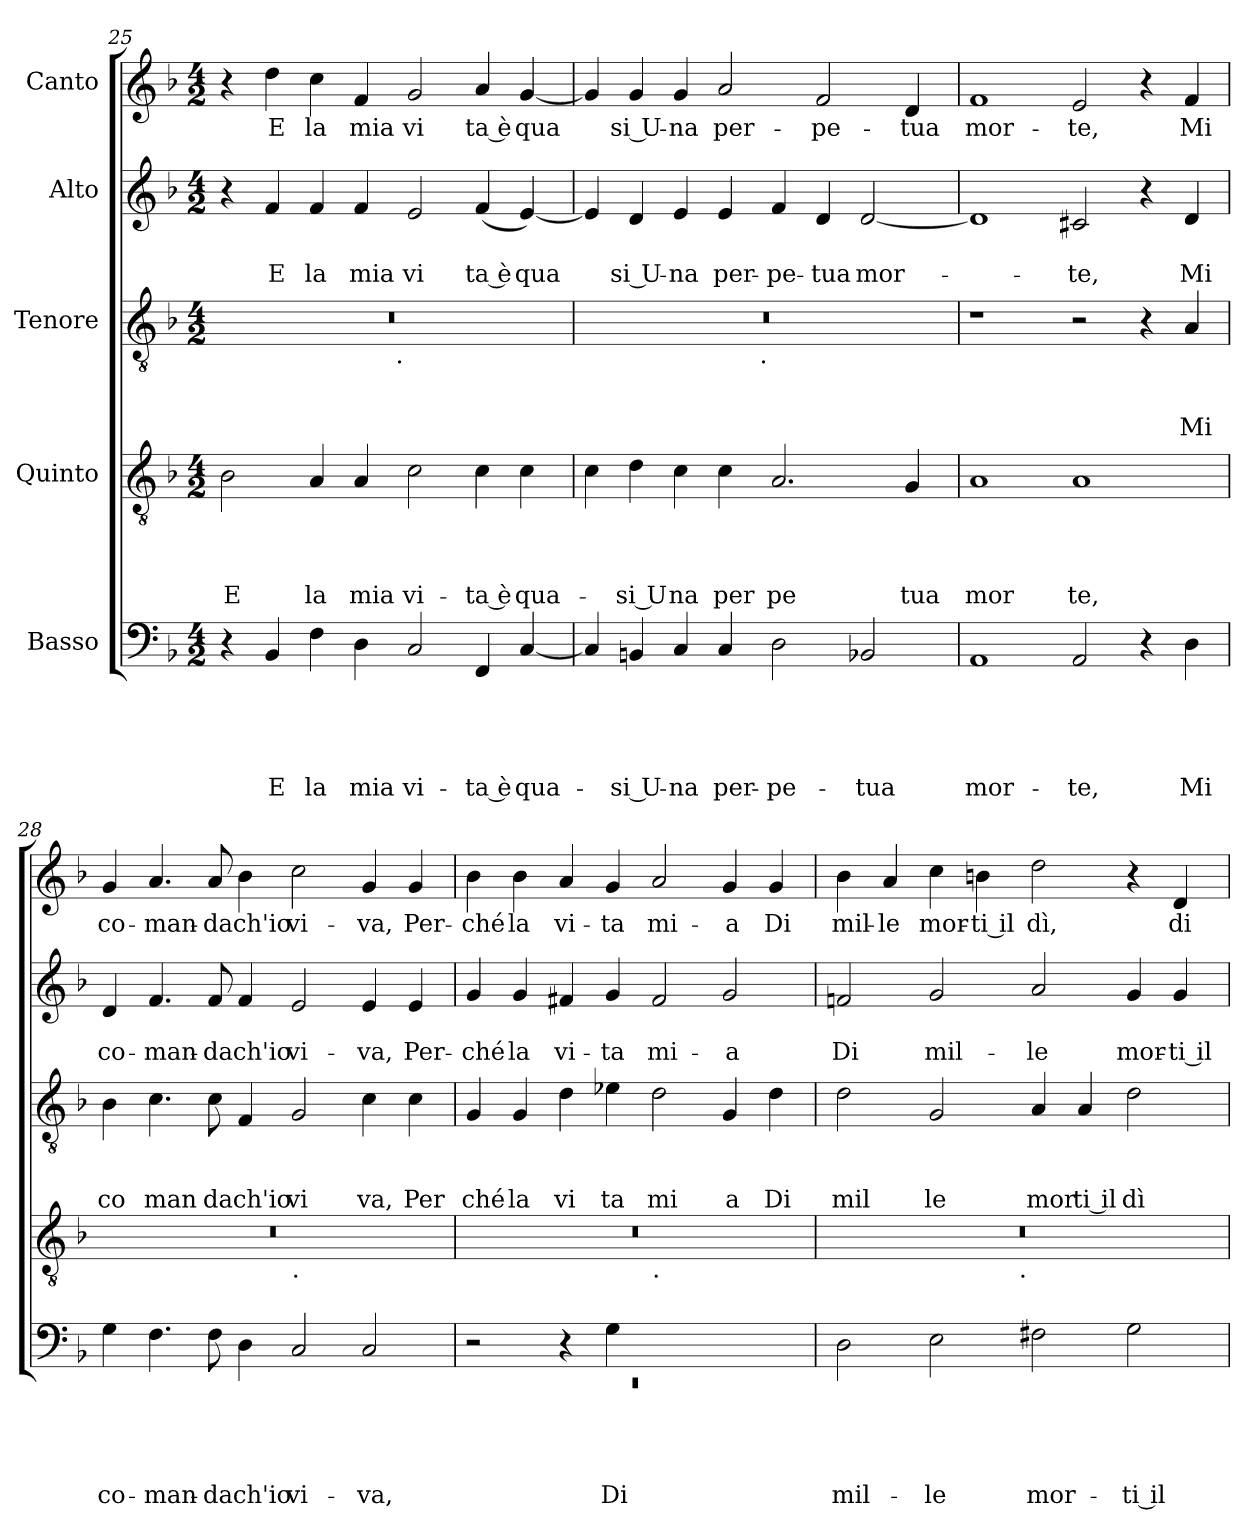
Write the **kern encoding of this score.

**kern	**text	**text	**text	**text	**text	**kern	**text	**text	**text	**text	**kern	**text	**text	**text	**kern	**text	**text	**kern	**text
*part5	*part5	*part5	*part5	*part5	*part5	*part4	*part4	*part4	*part4	*part4	*part3	*part3	*part3	*part3	*part2	*part2	*part2	*part1	*part1
*staff5	*staff5	*staff5	*staff5	*staff5	*staff5	*staff4	*staff4	*staff4	*staff4	*staff4	*staff3	*staff3	*staff3	*staff3	*staff2	*staff2	*staff2	*staff1	*staff1
*I"Basso	*	*	*	*	*	*I"Quinto	*	*	*	*	*I"Tenore	*	*	*	*I"Alto	*	*	*I"Canto	*
*clefF4	*	*	*	*	*	*clefGv2	*	*	*	*	*clefGv2	*	*	*	*clefG2	*	*	*clefG2	*
*ITrd-3c-5	*	*	*	*	*	*	*	*	*	*	*ITrd-3c-5	*	*	*	*ITrd-3c-5	*	*	*ITrd-3c-5	*
*k[b-e-]	*	*	*	*	*	*k[b-]	*	*	*	*	*k[b-e-]	*	*	*	*k[b-e-]	*	*	*k[b-e-]	*
*B-:	*	*	*	*	*	*F:	*	*	*	*	*B-:	*	*	*	*B-:	*	*	*B-:	*
*M4/2	*	*	*	*	*	*M4/2	*	*	*	*	*M4/2	*	*	*	*M4/2	*	*	*M4/2	*
=25	=25	=25	=25	=25	=25	=25	=25	=25	=25	=25	=25	=25	=25	=25	=25	=25	=25	=25	=25
!	!	!	!	!	!	!	!	!	!	!LO:LY:b	!	!	!	!	!	!	!	!	!
*	*	*	*	*	*	*	*	*	*	*	*^	*	*	*	*	*	*	*	*
4r	.	.	.	.	.	2B-\	.	.	.	E	0r	2ryy	.	.	.	4r	.	.	4r	.
!	!	!	!	!	!LO:LY:b	!	!	!	!	!	!	!	!	!	!	!	!	!LO:LY:b	!	!LO:LY:b
4E-/	.	.	.	.	E	.	.	.	.	.	.	.	.	.	.	4b-/	.	E	4gg\	E
!	!	!	!	!	!LO:LY:b	!	!	!	!	!LO:LY:b	!	!	!	!	!	!	!	!LO:LY:b	!	!LO:LY:b
4B-\	.	.	.	.	la	4A/	.	.	.	la	.	4...ryy	.	.	.	4b-/	.	la	4ff\	la
!	!	!	!	!	!LO:LY:b	!	!	!	!	!LO:LY:b	!	!	!	!	!	!	!	!LO:LY:b	!	!LO:LY:b
4G\	.	.	.	.	mia	4A/	.	.	.	mia	.	.	.	.	.	4b-/	.	mia	4b-/	mia
!	!	!	!	!	!	!	!	!	!	!	!	!LO:TX:b:t=.	!	!	!	!	!	!	!	!
.	.	.	.	.	.	.	.	.	.	.	.	1ryy	.	.	.	.	.	.	.	.
!	!	!	!	!	!LO:LY:b	!	!	!	!	!LO:LY:b	!	!	!	!	!	!	!	!LO:LY:b	!	!LO:LY:b
2F/	.	.	.	.	vi-	2c\	.	.	.	vi-	.	.	.	.	.	2a/	.	vi	2cc/	vi
!	!	!	!	!	!LO:LY:b:rj	!	!	!	!	!LO:LY:b:rj	!	!	!	!	!	!	!	!LO:LY:b:rj	!	!LO:LY:b:rj
4BB-/	.	.	.	.	-ta è	4c\	.	.	.	-ta è	.	.	.	.	.	(<4b-/	.	ta è	4dd/	ta è
!	!	!	!	!	!LO:LY:b	!	!	!	!	!LO:LY:b	!	!	!	!	!	!	!	!LO:LY:b	!	!LO:LY:b
[<4F/	.	.	.	.	qua-	4c\)	.	.	.	qua-	.	.	.	.	.	[<4a/)	.	qua	[<4cc/	qua
.	.	.	.	.	.	.	.	.	.	.	.	32ryy	.	.	.	.	.	.	.	.
!!LO:LB:g=z
=26	=26	=26	=26	=26	=26	=26	=26	=26	=26	=26	=26	=26	=26	=26	=26	=26	=26	=26	=26	=26
4F/]	.	.	.	.	.	4c\	.	.	.	.	0r	2ryy	.	.	.	(<4a/]	.	.	4cc/]	.
!	!	!	!	!	!LO:LY:b:rj	!	!	!	!	!LO:LY:b:rj	!	!	!	!	!	!	!	!LO:LY:b:rj	!	!LO:LY:b:rj
4En/	.	.	.	.	-si U-	4d\	.	.	.	-si U	.	.	.	.	.	4g/	.	si U-	4cc/	si U-
!	!	!	!	!	!LO:LY:b	!	!	!	!	!LO:LY:b	!	!	!	!	!	!	!	!LO:LY:b	!	!LO:LY:b
4F/	.	.	.	.	-na	4c\	.	.	.	na	.	4...ryy	.	.	.	4a/	.	-na	4cc/	-na
!	!	!	!	!	!LO:LY:b	!	!	!	!	!LO:LY:b	!	!	!	!	!	!	!	!LO:LY:b	!	!LO:LY:b
4F/	.	.	.	.	per-	4c\	.	.	.	per	.	.	.	.	.	4a/	.	per-	2dd/	per-
!	!	!	!	!	!	!	!	!	!	!	!	!LO:TX:b:t=.	!	!	!	!	!	!	!	!
.	.	.	.	.	.	.	.	.	.	.	.	1ryy	.	.	.	.	.	.	.	.
!	!	!	!	!	!LO:LY:b	!	!	!	!	!LO:LY:b	!	!	!	!	!	!	!	!LO:LY:b	!	!
2G\	.	.	.	.	-pe-	2.A/	.	.	.	pe	.	.	.	.	.	4b-/	.	-pe-	.	.
!	!	!	!	!	!	!	!	!	!	!	!	!	!	!	!	!	!	!LO:LY:b	!	!LO:LY:b
.	.	.	.	.	.	.	.	.	.	.	.	.	.	.	.	4g/	.	-tua	2b-/	-pe-
!	!	!	!	!	!LO:LY:b	!	!	!	!	!	!	!	!	!	!	!	!	!LO:LY:b	!	!
2E-X/	.	.	.	.	-tua	.	.	.	.	.	.	.	.	.	.	[<2g/	.	mor-	.	.
!	!	!	!	!	!	!	!	!	!	!LO:LY:b	!	!	!	!	!	!	!	!	!	!LO:LY:b
.	.	.	.	.	.	4G/	.	.	.	tua	.	.	.	.	.	.	.	.	4g/	-tua
.	.	.	.	.	.	.	.	.	.	.	.	32ryy	.	.	.	.	.	.	.	.
=27	=27	=27	=27	=27	=27	=27	=27	=27	=27	=27	=27	=27	=27	=27	=27	=27	=27	=27	=27	=27
!	!	!	!	!	!LO:LY:b	!	!	!	!	!LO:LY:b	!	!	!	!	!	!	!	!	!	!LO:LY:b
*	*	*	*	*	*	*	*	*	*	*	*v	*v	*	*	*	*	*	*	*	*
1D	.	.	.	.	mor-	1A	.	.	.	mor	1r	.	.	.	1g]	.	.	1b-	mor-
!	!	!	!	!	!LO:LY:b	!	!	!	!	!LO:LY:b	!	!	!	!	!	!	!LO:LY:b	!	!LO:LY:b
2D/	.	.	.	.	-te,	1A	.	.	.	te,	2r	.	.	.	2f#X/	.	-te,	2a/	-te,
4r	.	.	.	.	.	.	.	.	.	.	4r	.	.	.	4r	.	.	4r	.
!	!	!	!	!	!LO:LY:b	!	!	!	!	!	!	!	!	!LO:LY:b	!	!	!LO:LY:b	!	!LO:LY:b
4G\	.	.	.	.	Mi	.	.	.	.	.	4d/	.	.	Mi	4g/	.	Mi	4b-/	Mi
=28	=28	=28	=28	=28	=28	=28	=28	=28	=28	=28	=28	=28	=28	=28	=28	=28	=28	=28	=28
!	!	!	!	!	!LO:LY:b	!	!	!	!	!	!	!	!	!LO:LY:b	!	!	!LO:LY:b	!	!LO:LY:b
*	*	*	*	*	*	*^	*	*	*	*	*	*	*	*	*	*	*	*	*
4c\	.	.	.	.	co-	0r	1ryy	.	.	.	.	4e-\	.	.	co	4g/	.	co-	4cc/	co-
!	!	!	!	!	!LO:LY:b	!	!	!	!	!	!	!	!	!	!LO:LY:b	!	!	!LO:LY:b	!	!LO:LY:b
4.B-\	.	.	.	.	-man-	.	.	.	.	.	.	4.f\	.	.	man	4.b-/	.	-man-	4.dd/	-man-
!	!	!	!	!	!LO:LY:b	!	!	!	!	!	!	!	!	!	!LO:LY:b	!	!	!LO:LY:b	!	!LO:LY:b
8B-\	.	.	.	.	-da	.	.	.	.	.	.	8f\	.	.	da	8b-/	.	-da	8dd/	-da
!	!	!	!	!	!LO:LY:b	!	!	!	!	!	!	!	!	!	!LO:LY:b	!	!	!LO:LY:b	!	!LO:LY:b
4G\	.	.	.	.	ch'io	.	.	.	.	.	.	4B-/	.	.	ch'io	4b-/	.	ch'io	4ee-\	ch'io
!	!	!	!	!	!	!	!LO:TX:b:t=.	!	!	!	!	!	!	!	!	!	!	!	!	!
!	!	!	!	!	!LO:LY:b	!	!	!	!	!	!	!	!	!	!LO:LY:b	!	!	!LO:LY:b	!	!LO:LY:b
2F/	.	.	.	.	vi-	.	1ryy	.	.	.	.	2c/	.	.	vi	2a/	.	vi-	2ff\	vi-
!	!	!	!	!	!LO:LY:b	!	!	!	!	!	!	!	!	!	!LO:LY:b	!	!	!LO:LY:b	!	!LO:LY:b
2F/	.	.	.	.	-va,	.	.	.	.	.	.	4f\	.	.	va,	4a/	.	-va,	4cc/	-va,
!	!	!	!	!	!	!	!	!	!	!	!	!	!	!	!LO:LY:b	!	!	!LO:LY:b	!	!LO:LY:b
.	.	.	.	.	.	.	.	.	.	.	.	4f\	.	.	Per	4a/	.	Per-	4cc/	Per-
=29	=29	=29	=29	=29	=29	=29	=29	=29	=29	=29	=29	=29	=29	=29	=29	=29	=29	=29	=29	=29
*^	*	*	*	*	*	*	*	*	*	*	*	*	*	*	*	*	*	*	*	*
!	!LO:N:vis=1	!	!	!	!	!	!	!	!	!	!	!	!	!	!	!LO:LY:b	!	!	!LO:LY:b	!	!LO:LY:b
*	*^	*	*	*	*	*	*	*	*	*	*	*	*	*	*	*	*	*	*	*	*
0ryy	0rEE	2r	.	.	.	.	.	0r	1ryy	.	.	.	.	4c/	.	.	ché	4cc/	.	-ché	4ee-\	-ché
!	!	!	!	!	!	!	!	!	!	!	!	!	!	!	!	!	!LO:LY:b	!	!	!LO:LY:b	!	!LO:LY:b
.	.	.	.	.	.	.	.	.	.	.	.	.	.	4c/	.	.	la	4cc/	.	la	4ee-\	la
!	!	!	!	!	!	!	!	!	!	!	!	!	!	!	!	!	!LO:LY:b	!	!	!LO:LY:b	!	!LO:LY:b
.	.	4r	.	.	.	.	.	.	.	.	.	.	.	4g\	.	.	vi	4bn/	.	vi-	4dd/	vi-
!	!	!	!	!	!	!	!LO:LY:b	!	!	!	!	!	!	!	!	!	!LO:LY:b	!	!	!LO:LY:b	!	!LO:LY:b
.	.	4c\	.	.	.	.	Di	.	.	.	.	.	.	4a-X\	.	.	ta	4cc/	.	-ta	4cc/	-ta
!	!	!	!	!	!	!	!	!	!LO:TX:b:t=.	!	!	!	!	!	!	!	!	!	!	!	!	!
!	!	!	!	!	!	!	!	!	!	!	!	!	!	!	!	!	!LO:LY:b	!	!	!LO:LY:b	!	!LO:LY:b
.	.	1ryy	.	.	.	.	.	.	1ryy	.	.	.	.	2g\	.	.	mi	2b/	.	mi-	2dd/	mi-
!	!	!	!	!	!	!	!	!	!	!	!	!	!	!	!	!	!LO:LY:b	!	!	!LO:LY:b	!	!LO:LY:b
.	.	.	.	.	.	.	.	.	.	.	.	.	.	4c/	.	.	a	2cc/	.	-a	4cc/	-a
!	!	!	!	!	!	!	!	!	!	!	!	!	!	!	!	!	!LO:LY:b	!	!	!	!	!LO:LY:b
.	.	.	.	.	.	.	.	.	.	.	.	.	.	4g\	.	.	Di	.	.	.	4cc/	Di
*v	*v	*v	*	*	*	*	*	*	*	*	*	*	*	*	*	*	*	*	*	*	*	*
=30	=30	=30	=30	=30	=30	=30	=30	=30	=30	=30	=30	=30	=30	=30	=30	=30	=30	=30	=30	=30
!	!	!	!	!	!LO:LY:b	!	!	!	!	!	!	!	!	!	!LO:LY:b	!	!	!LO:LY:b	!	!LO:LY:b
2G\	.	.	.	.	mil-	0r	2ryy	.	.	.	.	2g\	.	.	mil	2b-X/	.	Di	4ee-\	mil-
!	!	!	!	!	!	!	!	!	!	!	!	!	!	!	!	!	!	!	!	!LO:LY:b
.	.	.	.	.	.	.	.	.	.	.	.	.	.	.	.	.	.	.	4dd/	-le
!	!	!	!	!	!LO:LY:b	!	!	!	!	!	!	!	!	!	!LO:LY:b	!	!	!LO:LY:b	!	!LO:LY:b
2A\	.	.	.	.	-le	.	4...ryy	.	.	.	.	2c/	.	.	le	2cc/	.	mil-	4ff\	mor-
!	!	!	!	!	!	!	!	!	!	!	!	!	!	!	!	!	!	!	!	!LO:LY:b:rj
.	.	.	.	.	.	.	.	.	.	.	.	.	.	.	.	.	.	.	4een\	-ti il
!	!	!	!	!	!	!	!LO:TX:b:t=.	!	!	!	!	!	!	!	!	!	!	!	!	!
.	.	.	.	.	.	.	1ryy	.	.	.	.	.	.	.	.	.	.	.	.	.
!	!	!	!	!	!LO:LY:b	!	!	!	!	!	!	!	!	!	!LO:LY:b	!	!	!LO:LY:b	!	!LO:LY:b
2Bn\	.	.	.	.	mor-	.	.	.	.	.	.	4d/	.	.	mor	2dd/	.	-le	2gg\	dì,
!	!	!	!	!	!	!	!	!	!	!	!	!	!	!	!LO:LY:b:rj	!	!	!	!	!
.	.	.	.	.	.	.	.	.	.	.	.	4d/	.	.	ti il	.	.	.	.	.
!	!	!	!	!	!LO:LY:b:rj	!	!	!	!	!	!	!	!	!	!LO:LY:b	!	!	!LO:LY:b	!	!
2c\	.	.	.	.	-ti il	.	.	.	.	.	.	2g\	.	.	dì	4cc/	.	mor-	4r	.
!	!	!	!	!	!	!	!	!	!	!	!	!	!	!	!	!	!	!LO:LY:b:rj	!	!LO:LY:b
.	.	.	.	.	.	.	.	.	.	.	.	.	.	.	.	4cc/	.	-ti il	4g/	di
.	.	.	.	.	.	.	32ryy	.	.	.	.	.	.	.	.	.	.	.	.	.
*	*	*	*	*	*	*v	*v	*	*	*	*	*	*	*	*	*	*	*	*	*
=	=	=	=	=	=	=	=	=	=	=	=	=	=	=	=	=	=	=	=
*-	*-	*-	*-	*-	*-	*-	*-	*-	*-	*-	*-	*-	*-	*-	*-	*-	*-	*-	*-
